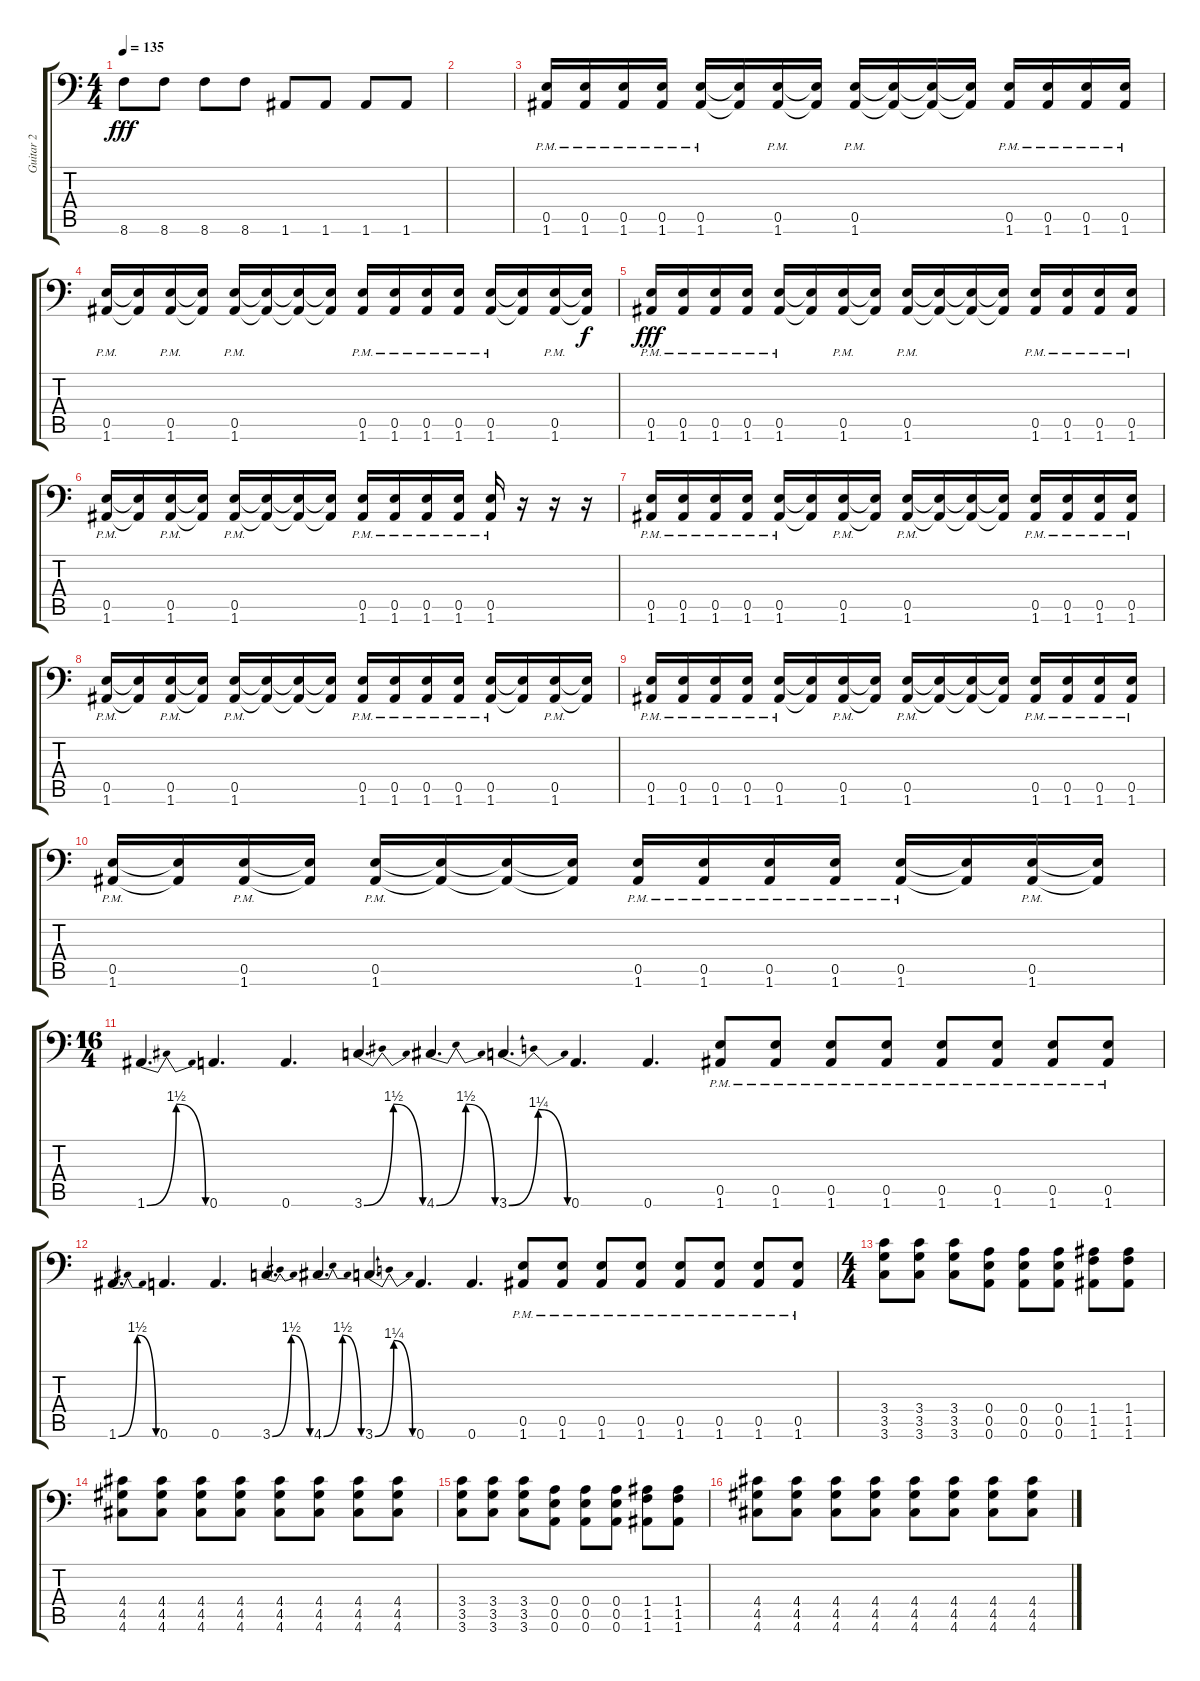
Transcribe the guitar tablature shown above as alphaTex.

\track ("Guitar 2" "Guitar 2") {instrument distortionguitar}
\staff {score tabs}
\tuning (B3 Gb3 D3 A2 E2 A1) {hide}
\ts (4 4)
\tempo 135
\clef f4
\ks c
8.6.8{dy fff} 8.6.8 8.6.8 8.6.8 1.6.8 1.6.8 1.6.8 1.6.8 |
|
(0.5{pm} 1.6{pm}).16 (0.5{pm} 1.6{pm}).16 (0.5{pm} 1.6{pm}).16 (0.5{pm} 1.6{pm}).16 (0.5{pm} 1.6{pm}).16 (0.5{t} 1.6{t}).16 (0.5{pm} 1.6{pm}).16 (0.5{t} 1.6{t}).16 (0.5{pm} 1.6{pm}).16 (0.5{t} 1.6{t}).16 (0.5{t} 1.6{t}).16 (0.5{t} 1.6{t}).16 (0.5{pm} 1.6{pm}).16 (0.5{pm} 1.6{pm}).16 (0.5{pm} 1.6{pm}).16 (0.5{pm} 1.6{pm}).16 |
(0.5{pm} 1.6{pm}).16 (0.5{t} 1.6{t}).16 (0.5{pm} 1.6{pm}).16 (0.5{t} 1.6{t}).16 (0.5{pm} 1.6{pm}).16 (0.5{t} 1.6{t}).16 (0.5{t} 1.6{t}).16 (0.5{t} 1.6{t}).16 (0.5{pm} 1.6{pm}).16 (0.5{pm} 1.6{pm}).16 (0.5{pm} 1.6{pm}).16 (0.5{pm} 1.6{pm}).16 (0.5{pm} 1.6{pm}).16 (0.5{t} 1.6{t}).16 (0.5{pm} 1.6{pm}).16 (0.5{t} 1.6{t}).16{dy f} |
(0.5{pm} 1.6{pm}).16{dy fff} (0.5{pm} 1.6{pm}).16 (0.5{pm} 1.6{pm}).16 (0.5{pm} 1.6{pm}).16 (0.5{pm} 1.6{pm}).16 (0.5{t} 1.6{t}).16 (0.5{pm} 1.6{pm}).16 (0.5{t} 1.6{t}).16 (0.5{pm} 1.6{pm}).16 (0.5{t} 1.6{t}).16 (0.5{t} 1.6{t}).16 (0.5{t} 1.6{t}).16 (0.5{pm} 1.6{pm}).16 (0.5{pm} 1.6{pm}).16 (0.5{pm} 1.6{pm}).16 (0.5{pm} 1.6{pm}).16 |
(0.5{pm} 1.6{pm}).16 (0.5{t} 1.6{t}).16 (0.5{pm} 1.6{pm}).16 (0.5{t} 1.6{t}).16 (0.5{pm} 1.6{pm}).16 (0.5{t} 1.6{t}).16 (0.5{t} 1.6{t}).16 (0.5{t} 1.6{t}).16 (0.5{pm} 1.6{pm}).16 (0.5{pm} 1.6{pm}).16 (0.5{pm} 1.6{pm}).16 (0.5{pm} 1.6{pm}).16 (0.5{pm} 1.6{pm}).16 r.16 r.16 r.16 |
(0.5{pm} 1.6{pm}).16 (0.5{pm} 1.6{pm}).16 (0.5{pm} 1.6{pm}).16 (0.5{pm} 1.6{pm}).16 (0.5{pm} 1.6{pm}).16 (0.5{t} 1.6{t}).16 (0.5{pm} 1.6{pm}).16 (0.5{t} 1.6{t}).16 (0.5{pm} 1.6{pm}).16 (0.5{t} 1.6{t}).16 (0.5{t} 1.6{t}).16 (0.5{t} 1.6{t}).16 (0.5{pm} 1.6{pm}).16 (0.5{pm} 1.6{pm}).16 (0.5{pm} 1.6{pm}).16 (0.5{pm} 1.6{pm}).16 |
(0.5{pm} 1.6{pm}).16 (0.5{t} 1.6{t}).16 (0.5{pm} 1.6{pm}).16 (0.5{t} 1.6{t}).16 (0.5{pm} 1.6{pm}).16 (0.5{t} 1.6{t}).16 (0.5{t} 1.6{t}).16 (0.5{t} 1.6{t}).16 (0.5{pm} 1.6{pm}).16 (0.5{pm} 1.6{pm}).16 (0.5{pm} 1.6{pm}).16 (0.5{pm} 1.6{pm}).16 (0.5{pm} 1.6{pm}).16 (0.5{t} 1.6{t}).16 (0.5{pm} 1.6{pm}).16 (0.5{t} 1.6{t}).16 |
(0.5{pm} 1.6{pm}).16 (0.5{pm} 1.6{pm}).16 (0.5{pm} 1.6{pm}).16 (0.5{pm} 1.6{pm}).16 (0.5{pm} 1.6{pm}).16 (0.5{t} 1.6{t}).16 (0.5{pm} 1.6{pm}).16 (0.5{t} 1.6{t}).16 (0.5{pm} 1.6{pm}).16 (0.5{t} 1.6{t}).16 (0.5{t} 1.6{t}).16 (0.5{t} 1.6{t}).16 (0.5{pm} 1.6{pm}).16 (0.5{pm} 1.6{pm}).16 (0.5{pm} 1.6{pm}).16 (0.5{pm} 1.6{pm}).16 |
(0.5{pm} 1.6{pm}).16 (0.5{t} 1.6{t}).16 (0.5{pm} 1.6{pm}).16 (0.5{t} 1.6{t}).16 (0.5{pm} 1.6{pm}).16 (0.5{t} 1.6{t}).16 (0.5{t} 1.6{t}).16 (0.5{t} 1.6{t}).16 (0.5{pm} 1.6{pm}).16 (0.5{pm} 1.6{pm}).16 (0.5{pm} 1.6{pm}).16 (0.5{pm} 1.6{pm}).16 (0.5{pm} 1.6{pm}).16 (0.5{t} 1.6{t}).16 (0.5{pm} 1.6{pm}).16 (0.5{t} 1.6{t}).16 |
\ts (16 4)
1.6{be (bendrelease 0 0 10 6 10 6 60 0)}.4{d} 0.6.4{d} 0.6.4{d} 3.6{be (bendrelease 0 0 10 6 10 6 60 0)}.4{d} 4.6{be (bendrelease 0 0 10 6 10 6 60 0)}.4{d} 3.6{be (bendrelease 0 0 10 5 10 5 60 0)}.4{d} 0.6.4{d} 0.6.4{d} (0.5{pm} 1.6{pm}).8 (0.5{pm} 1.6{pm}).8 (0.5{pm} 1.6{pm}).8 (0.5{pm} 1.6{pm}).8 (0.5{pm} 1.6{pm}).8 (0.5{pm} 1.6{pm}).8 (0.5{pm} 1.6{pm}).8 (0.5{pm} 1.6{pm}).8 |
1.6{be (bendrelease 0 0 10 6 10 6 60 0)}.4{d} 0.6.4{d} 0.6.4{d} 3.6{be (bendrelease 0 0 10 6 10 6 60 0)}.4{d} 4.6{be (bendrelease 0 0 10 6 10 6 60 0)}.4{d} 3.6{be (bendrelease 0 0 10 5 10 5 60 0)}.4{d} 0.6.4{d} 0.6.4{d} (0.5{pm} 1.6{pm}).8 (0.5{pm} 1.6{pm}).8 (0.5{pm} 1.6{pm}).8 (0.5{pm} 1.6{pm}).8 (0.5{pm} 1.6{pm}).8 (0.5{pm} 1.6{pm}).8 (0.5{pm} 1.6{pm}).8 (0.5{pm} 1.6{pm}).8 |
\ts (4 4)
(3.4 3.5 3.6).8 (3.4 3.5 3.6).8 (3.4 3.5 3.6).8 (0.4 0.5 0.6).8 (0.4 0.5 0.6).8 (0.4 0.5 0.6).8 (1.4 1.5 1.6).8 (1.4 1.5 1.6).8 |
(4.4 4.5 4.6).8 (4.4 4.5 4.6).8 (4.4 4.5 4.6).8 (4.4 4.5 4.6).8 (4.4 4.5 4.6).8 (4.4 4.5 4.6).8 (4.4 4.5 4.6).8 (4.4 4.5 4.6).8 |
(3.4 3.5 3.6).8 (3.4 3.5 3.6).8 (3.4 3.5 3.6).8 (0.4 0.5 0.6).8 (0.4 0.5 0.6).8 (0.4 0.5 0.6).8 (1.4 1.5 1.6).8 (1.4 1.5 1.6).8 |
(4.4 4.5 4.6).8 (4.4 4.5 4.6).8 (4.4 4.5 4.6).8 (4.4 4.5 4.6).8 (4.4 4.5 4.6).8 (4.4 4.5 4.6).8 (4.4 4.5 4.6).8 (4.4 4.5 4.6).8
